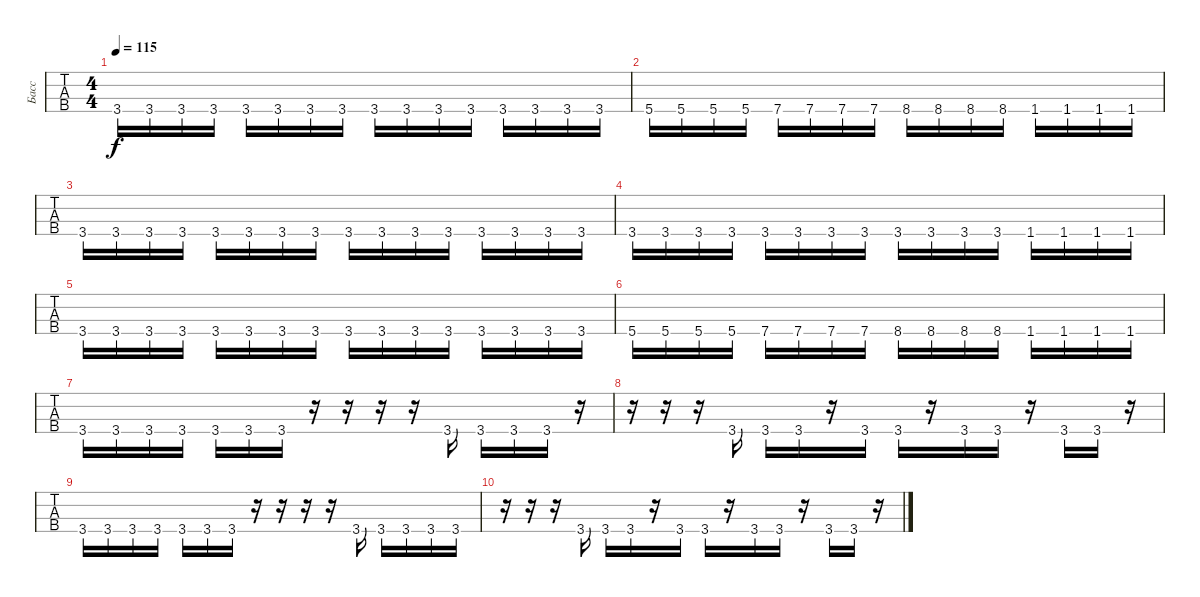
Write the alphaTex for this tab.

\track ("Басс" "Басс") {instrument slapbass1}
\staff {tabs}
\tuning (Gb2 Db2 Ab1 Db1) {hide}
\ts (4 4)
\tempo 115
\clef f4
\ks c
3.4.16{dy f} 3.4.16 3.4.16 3.4.16 3.4.16 3.4.16 3.4.16 3.4.16 3.4.16 3.4.16 3.4.16 3.4.16 3.4.16 3.4.16 3.4.16 3.4.16 |
5.4.16 5.4.16 5.4.16 5.4.16 7.4.16 7.4.16 7.4.16 7.4.16 8.4.16 8.4.16 8.4.16 8.4.16 1.4.16 1.4.16 1.4.16 1.4.16 |
3.4.16 3.4.16 3.4.16 3.4.16 3.4.16 3.4.16 3.4.16 3.4.16 3.4.16 3.4.16 3.4.16 3.4.16 3.4.16 3.4.16 3.4.16 3.4.16 |
3.4.16 3.4.16 3.4.16 3.4.16 3.4.16 3.4.16 3.4.16 3.4.16 3.4.16 3.4.16 3.4.16 3.4.16 1.4.16 1.4.16 1.4.16 1.4.16 |
3.4.16 3.4.16 3.4.16 3.4.16 3.4.16 3.4.16 3.4.16 3.4.16 3.4.16 3.4.16 3.4.16 3.4.16 3.4.16 3.4.16 3.4.16 3.4.16 |
5.4.16 5.4.16 5.4.16 5.4.16 7.4.16 7.4.16 7.4.16 7.4.16 8.4.16 8.4.16 8.4.16 8.4.16 1.4.16 1.4.16 1.4.16 1.4.16 |
3.4.16 3.4.16 3.4.16 3.4.16 3.4.16 3.4.16 3.4.16 r.16 r.16 r.16 r.16 3.4.16 3.4.16 3.4.16 3.4.16 r.16 |
r.16 r.16 r.16 3.4.16 3.4.16 3.4.16 r.16 3.4.16 3.4.16 r.16 3.4.16 3.4.16 r.16 3.4.16 3.4.16 r.16 |
3.4.16 3.4.16 3.4.16 3.4.16 3.4.16 3.4.16 3.4.16 r.16 r.16 r.16 r.16 3.4.16 3.4.16 3.4.16 3.4.16 3.4.16 |
r.16 r.16 r.16 3.4.16 3.4.16 3.4.16 r.16 3.4.16 3.4.16 r.16 3.4.16 3.4.16 r.16 3.4.16 3.4.16 r.16
